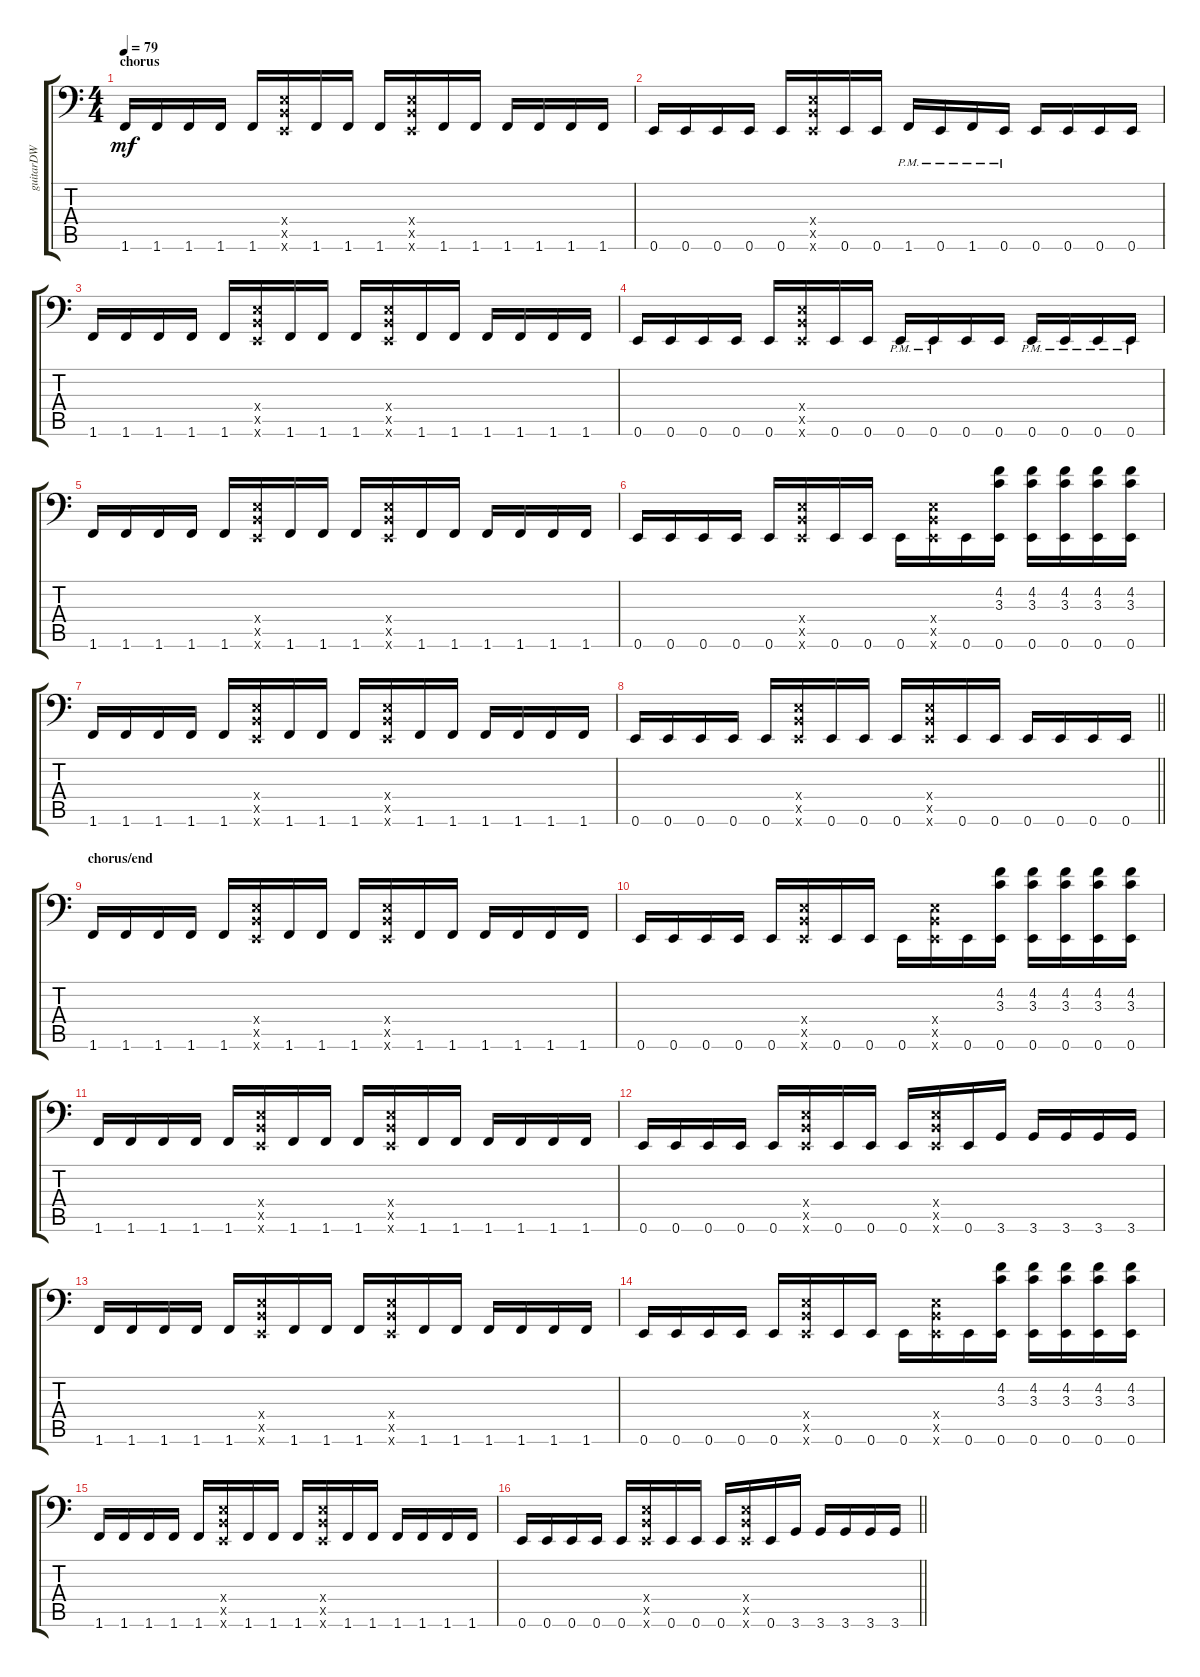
\track ("guitarDW" "guitarDW") {instrument distortionguitar}
\staff {score tabs}
\tuning (Gb3 Db3 A2 E2 B1 E1) {hide}
\ts (4 4)
\section ("" "chorus")
\tempo 79
\clef f4
\ks c
1.6.16{dy mf} 1.6.16 1.6.16 1.6.16 1.6.16 (0.4{x} 0.5{x} 0.6{x}).16 1.6.16 1.6.16 1.6.16 (0.4{x} 0.5{x} 0.6{x}).16 1.6.16 1.6.16 1.6.16 1.6.16 1.6.16 1.6.16 |
0.6.16 0.6.16 0.6.16 0.6.16 0.6.16 (0.4{x} 0.5{x} 0.6{x}).16 0.6.16 0.6.16 1.6{pm}.16 0.6{pm}.16 1.6{pm}.16 0.6{pm}.16 0.6.16 0.6.16 0.6.16 0.6.16 |
1.6.16 1.6.16 1.6.16 1.6.16 1.6.16 (0.4{x} 0.5{x} 0.6{x}).16 1.6.16 1.6.16 1.6.16 (0.4{x} 0.5{x} 0.6{x}).16 1.6.16 1.6.16 1.6.16 1.6.16 1.6.16 1.6.16 |
0.6.16 0.6.16 0.6.16 0.6.16 0.6.16 (0.4{x} 0.5{x} 0.6{x}).16 0.6.16 0.6.16 0.6{pm}.16 0.6{pm}.16 0.6.16 0.6.16 0.6{pm}.16 0.6{pm}.16 0.6{pm}.16 0.6{pm}.16 |
1.6.16 1.6.16 1.6.16 1.6.16 1.6.16 (0.4{x} 0.5{x} 0.6{x}).16 1.6.16 1.6.16 1.6.16 (0.4{x} 0.5{x} 0.6{x}).16 1.6.16 1.6.16 1.6.16 1.6.16 1.6.16 1.6.16 |
0.6.16 0.6.16 0.6.16 0.6.16 0.6.16 (0.4{x} 0.5{x} 0.6{x}).16 0.6.16 0.6.16 0.6.16 (0.4{x} 0.5{x} 0.6{x}).16 0.6.16 (4.2 3.3 0.6).16 (4.2 3.3 0.6).16 (4.2 3.3 0.6).16 (4.2 3.3 0.6).16 (4.2 3.3 0.6).16 |
1.6.16 1.6.16 1.6.16 1.6.16 1.6.16 (0.4{x} 0.5{x} 0.6{x}).16 1.6.16 1.6.16 1.6.16 (0.4{x} 0.5{x} 0.6{x}).16 1.6.16 1.6.16 1.6.16 1.6.16 1.6.16 1.6.16 |
\barLineRight lightlight
0.6.16 0.6.16 0.6.16 0.6.16 0.6.16 (0.4{x} 0.5{x} 0.6{x}).16 0.6.16 0.6.16 0.6.16 (0.4{x} 0.5{x} 0.6{x}).16 0.6.16 0.6.16 0.6.16 0.6.16 0.6.16 0.6.16 |
\section ("" "chorus/end")
1.6.16 1.6.16 1.6.16 1.6.16 1.6.16 (0.4{x} 0.5{x} 0.6{x}).16 1.6.16 1.6.16 1.6.16 (0.4{x} 0.5{x} 0.6{x}).16 1.6.16 1.6.16 1.6.16 1.6.16 1.6.16 1.6.16 |
0.6.16 0.6.16 0.6.16 0.6.16 0.6.16 (0.4{x} 0.5{x} 0.6{x}).16 0.6.16 0.6.16 0.6.16 (0.4{x} 0.5{x} 0.6{x}).16 0.6.16 (4.2 3.3 0.6).16 (4.2 3.3 0.6).16 (4.2 3.3 0.6).16 (4.2 3.3 0.6).16 (4.2 3.3 0.6).16 |
1.6.16 1.6.16 1.6.16 1.6.16 1.6.16 (0.4{x} 0.5{x} 0.6{x}).16 1.6.16 1.6.16 1.6.16 (0.4{x} 0.5{x} 0.6{x}).16 1.6.16 1.6.16 1.6.16 1.6.16 1.6.16 1.6.16 |
0.6.16 0.6.16 0.6.16 0.6.16 0.6.16 (0.4{x} 0.5{x} 0.6{x}).16 0.6.16 0.6.16 0.6.16 (0.4{x} 0.5{x} 0.6{x}).16 0.6.16 3.6.16 3.6.16 3.6.16 3.6.16 3.6.16 |
1.6.16 1.6.16 1.6.16 1.6.16 1.6.16 (0.4{x} 0.5{x} 0.6{x}).16 1.6.16 1.6.16 1.6.16 (0.4{x} 0.5{x} 0.6{x}).16 1.6.16 1.6.16 1.6.16 1.6.16 1.6.16 1.6.16 |
0.6.16 0.6.16 0.6.16 0.6.16 0.6.16 (0.4{x} 0.5{x} 0.6{x}).16 0.6.16 0.6.16 0.6.16 (0.4{x} 0.5{x} 0.6{x}).16 0.6.16 (4.2 3.3 0.6).16 (4.2 3.3 0.6).16 (4.2 3.3 0.6).16 (4.2 3.3 0.6).16 (4.2 3.3 0.6).16 |
1.6.16 1.6.16 1.6.16 1.6.16 1.6.16 (0.4{x} 0.5{x} 0.6{x}).16 1.6.16 1.6.16 1.6.16 (0.4{x} 0.5{x} 0.6{x}).16 1.6.16 1.6.16 1.6.16 1.6.16 1.6.16 1.6.16 |
\barLineRight lightlight
0.6.16 0.6.16 0.6.16 0.6.16 0.6.16 (0.4{x} 0.5{x} 0.6{x}).16 0.6.16 0.6.16 0.6.16 (0.4{x} 0.5{x} 0.6{x}).16 0.6.16 3.6.16 3.6.16 3.6.16 3.6.16 3.6.16
